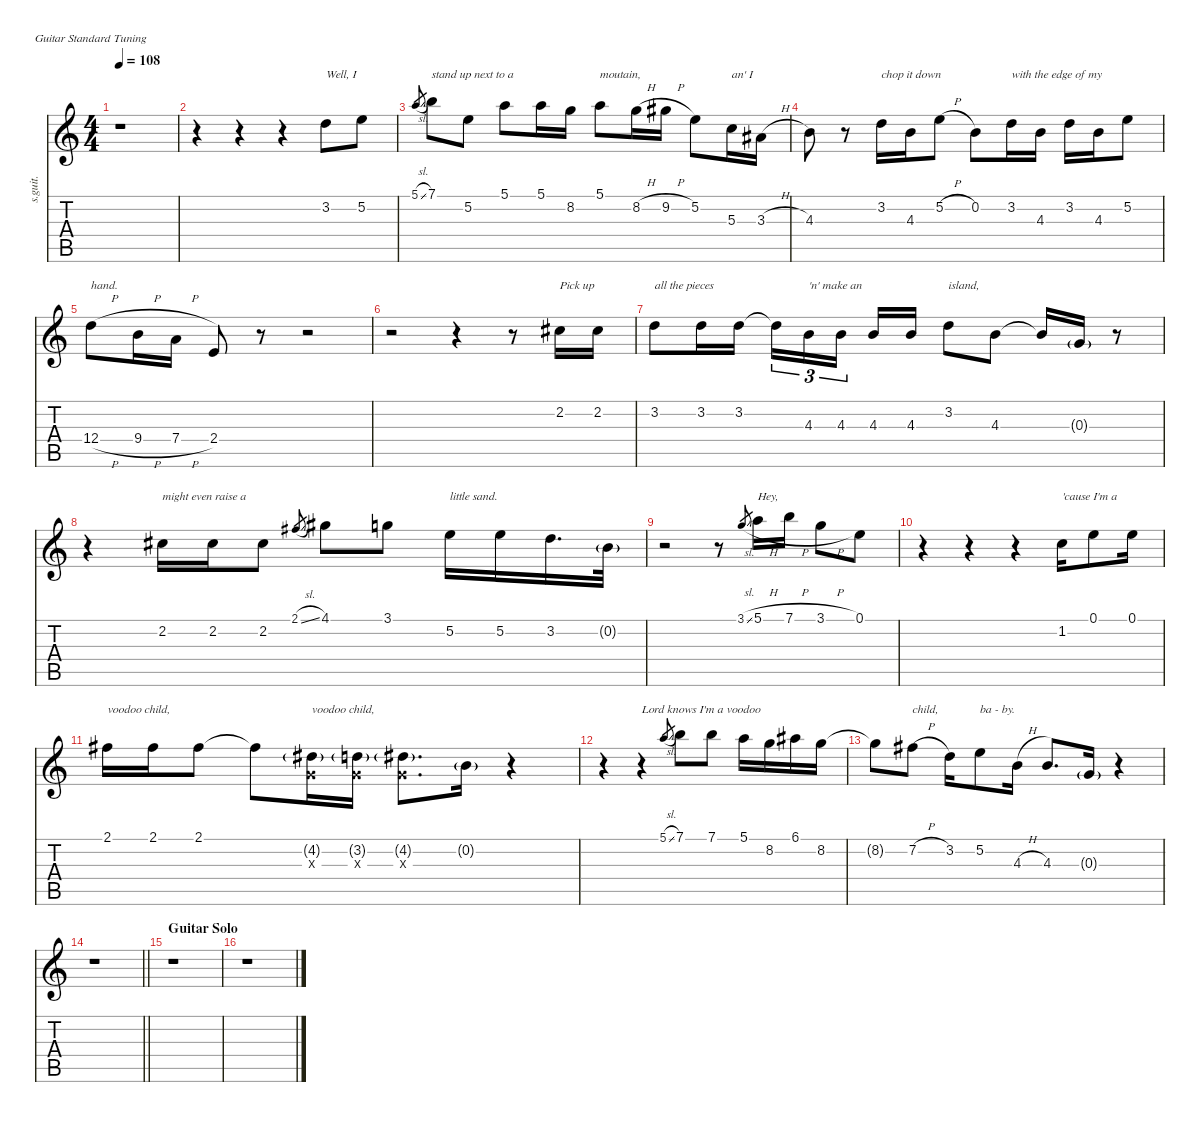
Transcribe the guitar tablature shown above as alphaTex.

\defaultSystemsLayout 4
\hideDynamics
\bracketExtendMode nobrackets
\otherSystemsTrackNameOrientation horizontal
\track ("Vocal" "s.guit.") {instrument acousticguitarsteel}
\staff {score tabs}
\tuning (E4 B3 G3 D3 A2 E2)
\ts (4 4)
\tempo 108
\clef g2
\ks c
r.1{dy f beam Down} |
r.4{beam Down} r.4{beam Down} r.4{beam Down} 3.2.8{txt "Well, I" beam Down} 5.2.8{beam Down} |
5.1{sl}.8{gr dy mp beam Up} 7.1.8{txt "stand up next to a" dy f beam Down} 5.2.8{beam Down} 5.1.8{beam Down} 5.1.16{beam Down} 8.2.16{beam Down} 5.1.8{txt "moutain," beam Down} 8.2{h}.16{beam Down} 9.2{h acc #}.16{beam Down} 5.2.8{beam Down} 5.3.16{txt "an' I" beam Down} 3.3{h acc #}.16{beam Down} |
4.3.8{beam Down} r.8{beam Down} 3.2.16{txt "chop it down" beam Down} 4.3.16{beam Down} 5.2{h}.8{beam Down} 0.2.8{beam Down} 3.2.16{txt "with the edge of my" beam Down} 4.3.16{beam Down} 3.2.16{beam Down} 4.3.16{beam Down} 5.2.8{beam Down} |
12.4{h}.8{txt "hand." beam Down} 9.4{h}.16{beam Down} 7.4{h}.16{beam Down} 2.4.8{beam Up} r.8{beam Up} r.2{beam Up} |
r.2{beam Down} r.4{beam Down} r.8{beam Down} 2.2{acc #}.16{txt "Pick up" beam Down} 2.2{acc #}.16{beam Down} |
3.2.8{txt "all the pieces" beam Down} 3.2.16{beam Down} 3.2.16{beam Down} 3.2{t}.16{tu (3 2) beam Down} 4.3.16{tu (3 2) txt "'n' make an" beam Down} 4.3.16{tu (3 2) beam Down} 4.3.16{beam Up} 4.3.16{beam Up} 3.2.8{txt "island," beam Down} 4.3.8{beam Down} 4.3{t}.16{beam Up} 0.3{g}.16{dy pp beam Up} r.8{beam Up} |
r.4{beam Down} 2.2{acc #}.16{txt "might even raise a" dy f beam Down} 2.2{acc #}.16{beam Down} 2.2{acc #}.8{beam Down} 2.1{sl acc #}.8{gr dy mp beam Up} 4.1{acc #}.8{dy f beam Down} 3.1.8{beam Down} 5.2.16{txt "little sand." beam Down} 5.2.16{beam Down} 3.2.16{d beam Down} 0.2{g}.32{dy pp beam Down} |
r.2{beam Down} r.8{beam Down} 3.1{sl}.8{gr dy mp beam Up} 5.1{h}.16{txt "Hey," dy f beam Down} 7.1{h}.16{beam Down} 3.1{h}.8{beam Down} 0.1.8{beam Down} |
r.4{beam Down} r.4{beam Down} r.4{beam Down} 1.2.16{txt "'cause I'm a" beam Down} 0.1.8{beam Down} 0.1.16{beam Down} |
2.1{acc #}.16{txt "voodoo child," beam Down} 2.1{acc #}.16{beam Down} 2.1{acc #}.8{beam Down} 2.1{t acc #}.8{beam Down} (4.2{g acc #} 0.3{x}).16{txt "voodoo child," beam Down} (3.2{g} 0.3{x}).16{beam Down} (4.2{g acc #} 0.3{x}).8{d beam Down} 0.2{g}.16{dy pp beam Down} r.4{beam Down} |
r.4{beam Down} r.4{txt "Lord knows I'm a voodoo" beam Down} 5.1{sl}.8{gr dy mp beam Up} 7.1.8{dy f beam Down} 7.1.8{beam Down} 5.1.16{beam Down} 8.2.16{beam Down} 6.1{acc #}.16{beam Down} 8.2.16{beam Down} |
8.2{t}.8{beam Down} 7.2{h acc #}.8{txt "child," beam Down} 3.2.16{beam Down} 5.2.8{txt "ba - by." beam Down} 4.3{h}.16{beam Down} 4.3.8{d dy mf beam Up} 0.3{g}.16{dy pp beam Up} r.4{beam Up} |
\barLineRight lightlight
r.1{beam Down} |
\section ("" "Guitar Solo")
r.1{beam Down} |
r.1{beam Down}
